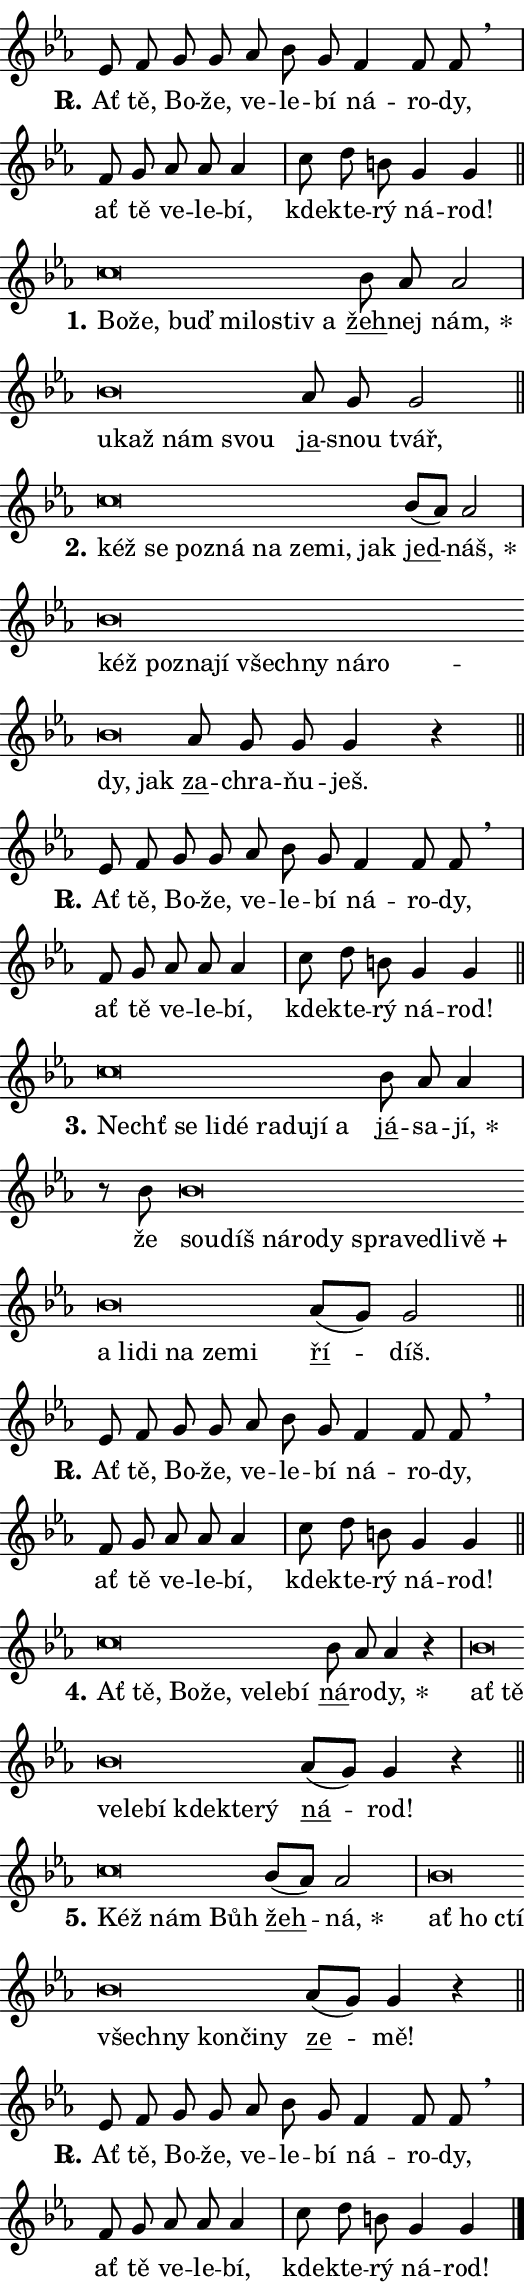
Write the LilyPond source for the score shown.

\version "2.24.0"
\header { tagline = "" }
\paper {
  indent = 0\cm
  top-margin = 0\cm
  right-margin = 0.13\cm % to fit lyric hyphens
  bottom-margin = 0\cm
  left-margin = 0\cm
  paper-width = 9\cm
  page-breaking = #ly:one-page-breaking
  system-system-spacing.basic-distance = #11
  score-system-spacing.basic-distance = #11
  ragged-last = ##f
}


%% Author: Thomas Morley
%% https://lists.gnu.org/archive/html/lilypond-user/2020-05/msg00002.html
#(define (line-position grob)
"Returns position of @var[grob} in current system:
   @code{'start}, if at first time-step
   @code{'end}, if at last time-step
   @code{'middle} otherwise
"
  (let* ((col (ly:item-get-column grob))
         (ln (ly:grob-object col 'left-neighbor))
         (rn (ly:grob-object col 'right-neighbor))
         (col-to-check-left (if (ly:grob? ln) ln col))
         (col-to-check-right (if (ly:grob? rn) rn col))
         (break-dir-left
           (and
             (ly:grob-property col-to-check-left 'non-musical #f)
             (ly:item-break-dir col-to-check-left)))
         (break-dir-right
           (and
             (ly:grob-property col-to-check-right 'non-musical #f)
             (ly:item-break-dir col-to-check-right))))
        (cond ((eqv? 1 break-dir-left) 'start)
              ((eqv? -1 break-dir-right) 'end)
              (else 'middle))))

#(define (tranparent-at-line-position vctor)
  (lambda (grob)
  "Relying on @code{line-position} select the relevant enry from @var{vctor}.
Used to determine transparency,"
    (case (line-position grob)
      ((end) (not (vector-ref vctor 0)))
      ((middle) (not (vector-ref vctor 1)))
      ((start) (not (vector-ref vctor 2))))))

noteHeadBreakVisibility =
#(define-music-function (break-visibility)(vector?)
"Makes @code{NoteHead}s transparent relying on @var{break-visibility}"
#{
  \override NoteHead.transparent =
    #(tranparent-at-line-position break-visibility)
#})

#(define delete-ledgers-for-transparent-note-heads
  (lambda (grob)
    "Reads whether a @code{NoteHead} is transparent.
If so this @code{NoteHead} is removed from @code{'note-heads} from
@var{grob}, which is supposed to be @code{LedgerLineSpanner}.
As a result ledgers are not printed for this @code{NoteHead}"
    (let* ((nhds-array (ly:grob-object grob 'note-heads))
           (nhds-list
             (if (ly:grob-array? nhds-array)
                 (ly:grob-array->list nhds-array)
                 '()))
           ;; Relies on the transparent-property being done before
           ;; Staff.LedgerLineSpanner.after-line-breaking is executed.
           ;; This is fragile ...
           (to-keep
             (remove
               (lambda (nhd)
                 (ly:grob-property nhd 'transparent #f))
               nhds-list)))
      ;; TODO find a better method to iterate over grob-arrays, similiar
      ;; to filter/remove etc for lists
      ;; For now rebuilt from scratch
      (set! (ly:grob-object grob 'note-heads)  '())
      (for-each
        (lambda (nhd)
          (ly:pointer-group-interface::add-grob grob 'note-heads nhd))
        to-keep))))

squashNotes = {
  \override NoteHead.X-extent = #'(-0.2 . 0.2)
  \override NoteHead.Y-extent = #'(-0.75 . 0)
  \override NoteHead.stencil =
    #(lambda (grob)
       (let ((pos (ly:grob-property grob 'staff-position)))
         (begin
           (if (< pos -7) (display "ERROR: Lower brevis then expected\n") (display ""))
           (if (<= pos -6) ly:text-interface::print ly:note-head::print))))
}
unSquashNotes = {
  \revert NoteHead.X-extent
  \revert NoteHead.Y-extent
  \revert NoteHead.stencil
}

hideNotes = \noteHeadBreakVisibility #begin-of-line-visible
unHideNotes = \noteHeadBreakVisibility #all-visible

% work-around for resetting accidentals
% https://lilypond.org/doc/v2.23/Documentation/notation/displaying-rhythms#unmetered-music
cadenzaMeasure = {
  \cadenzaOff
  \partial 1024 s1024
  \cadenzaOn
}

#(define-markup-command (accent layout props text) (markup?)
  "Underline accented syllable"
  (interpret-markup layout props
    #{\markup \override #'(offset . 4.3) \underline { #text }#}))

responsum = \markup \concat {
  "R" \hspace #-1.05 \path #0.1 #'((moveto 0 0.07) (lineto 0.9 0.8)) \hspace #0.05 "."
}

spaceSize = #0.6828661417322834 % exact space size for TeX Gyre Schola

\layout {
  \context {
    \Staff
    \remove "Time_signature_engraver"
    \override LedgerLineSpanner.after-line-breaking = #delete-ledgers-for-transparent-note-heads
  }
  \context {
    \Lyrics {
      \override LyricSpace.minimum-distance = \spaceSize
      \override LyricText.font-name = #"TeX Gyre Schola"
      \override LyricText.font-size = 1
      \override StanzaNumber.font-name = #"TeX Gyre Schola Bold"
      \override StanzaNumber.font-size = 1
    }
  }
  \context {
    \Score 
    \override NoteHead.text =
      #(lambda (grob) 
        (let ((pos (ly:grob-property grob 'staff-position)))
          #{\markup {
            \combine
              \halign #-0.55 \raise #(if (= pos -6) 0 0.5) \override #'(thickness . 2) \draw-line #'(3.2 . 0)
              \musicglyph "noteheads.sM1"
          }#}))
  }
}

% magnetic-lyrics.ily
%
%   written by
%     Jean Abou Samra <jean@abou-samra.fr>
%     Werner Lemberg <wl@gnu.org>
%
%   adapted by
%     Jiri Hon <jiri.hon@gmail.com>
%
% Version 2022-Apr-15

% https://www.mail-archive.com/lilypond-user@gnu.org/msg149350.html

#(define (Left_hyphen_pointer_engraver context)
   "Collect syllable-hyphen-syllable occurrences in lyrics and store
them in properties.  This engraver only looks to the left.  For
example, if the lyrics input is @code{foo -- bar}, it does the
following.

@itemize @bullet
@item
Set the @code{text} property of the @code{LyricHyphen} grob between
@q{foo} and @q{bar} to @code{foo}.

@item
Set the @code{left-hyphen} property of the @code{LyricText} grob with
text @q{foo} to the @code{LyricHyphen} grob between @q{foo} and
@q{bar}.
@end itemize

Use this auxiliary engraver in combination with the
@code{lyric-@/text::@/apply-@/magnetic-@/offset!} hook."
   (let ((hyphen #f)
         (text #f))
     (make-engraver
      (acknowledgers
       ((lyric-syllable-interface engraver grob source-engraver)
        (set! text grob)))
      (end-acknowledgers
       ((lyric-hyphen-interface engraver grob source-engraver)
        ;(when (not (grob::has-interface grob 'lyric-space-interface))
          (set! hyphen grob)));)
      ((stop-translation-timestep engraver)
       (when (and text hyphen)
         (ly:grob-set-object! text 'left-hyphen hyphen))
       (set! text #f)
       (set! hyphen #f)))))

#(define (lyric-text::apply-magnetic-offset! grob)
   "If the space between two syllables is less than the value in
property @code{LyricText@/.details@/.squash-threshold}, move the right
syllable to the left so that it gets concatenated with the left
syllable.

Use this function as a hook for
@code{LyricText@/.after-@/line-@/breaking} if the
@code{Left_@/hyphen_@/pointer_@/engraver} is active."
   (let ((hyphen (ly:grob-object grob 'left-hyphen #f)))
     (when hyphen
       (let ((left-text (ly:spanner-bound hyphen LEFT)))
         (when (grob::has-interface left-text 'lyric-syllable-interface)
           (let* ((common (ly:grob-common-refpoint grob left-text X))
                  (this-x-ext (ly:grob-extent grob common X))
                  (left-x-ext
                   (begin
                     ;; Trigger magnetism for left-text.
                     (ly:grob-property left-text 'after-line-breaking)
                     (ly:grob-extent left-text common X)))
                  ;; `delta` is the gap width between two syllables.
                  (delta (- (interval-start this-x-ext)
                            (interval-end left-x-ext)))
                  (details (ly:grob-property grob 'details))
                  (threshold (assoc-get 'squash-threshold details 0.2)))
             (when (< delta threshold)
               (let* (;; We have to manipulate the input text so that
                      ;; ligatures crossing syllable boundaries are not
                      ;; disabled.  For languages based on the Latin
                      ;; script this is essentially a beautification.
                      ;; However, for non-Western scripts it can be a
                      ;; necessity.
                      (lt (ly:grob-property left-text 'text))
                      (rt (ly:grob-property grob 'text))
                      (is-space (grob::has-interface hyphen 'lyric-space-interface))
                      (space (if is-space " " ""))
                      (extra-delta (if is-space spaceSize 0))
                      ;; Append new syllable.
                      (ltrt-space (if (and (string? lt) (string? rt))
                                (string-append lt space rt)
                                (make-concat-markup (list lt space rt))))
                      ;; Right-align `ltrt` to the right side.
                      (ltrt-space-markup (grob-interpret-markup
                               grob
                               (make-translate-markup
                                (cons (interval-length this-x-ext) 0)
                                (make-right-align-markup ltrt-space)))))
                 (begin
                   ;; Don't print `left-text`.
                   (ly:grob-set-property! left-text 'stencil #f)
                   ;; Set text and stencil (which holds all collected
                   ;; syllables so far) and shift it to the left.
                   (ly:grob-set-property! grob 'text ltrt-space)
                   (ly:grob-set-property! grob 'stencil ltrt-space-markup)
                   (ly:grob-translate-axis! grob (- (- delta extra-delta)) X))))))))))


#(define (lyric-hyphen::displace-bounds-first grob)
   ;; Make very sure this callback isn't triggered too early.
   (let ((left (ly:spanner-bound grob LEFT))
         (right (ly:spanner-bound grob RIGHT)))
     (ly:grob-property left 'after-line-breaking)
     (ly:grob-property right 'after-line-breaking)
     (ly:lyric-hyphen::print grob)))

squashThreshold = #0.4

\layout {
  \context {
    \Lyrics
    \consists #Left_hyphen_pointer_engraver
    \override LyricText.after-line-breaking =
      #lyric-text::apply-magnetic-offset!
    \override LyricHyphen.stencil = #lyric-hyphen::displace-bounds-first
    \override LyricText.details.squash-threshold = \squashThreshold
    \override LyricHyphen.minimum-distance = 0
    \override LyricHyphen.minimum-length = \squashThreshold
  }
}

squashText = \override LyricText.details.squash-threshold = 9999
unSquashText = \override LyricText.details.squash-threshold = \squashThreshold

leftText = \override LyricText.self-alignment-X = #LEFT
unLeftText = \revert LyricText.self-alignment-X

starOffset = #(lambda (grob) 
                (let ((x_offset (ly:self-alignment-interface::aligned-on-x-parent grob)))
                  (if (= x_offset 0) 0 (+ x_offset 1.2))))

star = #(define-music-function (syllable)(string?)
"Append star separator at the end of a syllable"
#{
  \once \override LyricText.X-offset = #starOffset
  \lyricmode { \markup {
    #syllable
    \override #'((font-name . "TeX Gyre Schola Bold")) \hspace #0.2 \lower #0.65 \larger "*"
  } }
#})

starAccent = #(define-music-function (syllable)(string?)
"Append star separator at the end of a syllable and make accent"
#{
  \once \override LyricText.X-offset = #starOffset
  \lyricmode { \markup {
    \accent #syllable
    \override #'((font-name . "TeX Gyre Schola Bold")) \hspace #0.2 \lower #0.65 \larger "*"
  } }
#})

breath = #(define-music-function (syllable)(string?)
"Append breathing indicator at the end of a syllable"
#{
  \lyricmode { \markup { #syllable "+" } }
#})

optionalBreath = #(define-music-function (syllable)(string?)
"Append optional breathing indicator at the end of a syllable"
#{
  \lyricmode { \markup { #syllable "(+)" } }
#})


\score {
    <<
        \new Voice = "melody" { \cadenzaOn \key es \major \relative { es'8 f g g as bes g \bar "" f4 f8 f \breathe \cadenzaMeasure \bar "|" f g as as as4 \cadenzaMeasure \bar "|" c8 d b g4 g \cadenzaMeasure \bar "||" \break } }
        \new Lyrics \lyricsto "melody" { \lyricmode { \set stanza = \responsum
Ať tě, Bo -- že, ve -- le -- bí ná -- ro -- dy, ať tě ve -- le -- bí, kde -- kte -- rý ná -- rod! } }
    >>
    \layout {}
}

\score {
    <<
        \new Voice = "melody" { \cadenzaOn \key es \major \relative { \squashNotes c''\breve*1/16 \hideNotes \breve*1/16 \bar "" \breve*1/16 \bar "" \breve*1/16 \bar "" \breve*1/16 \bar "" \breve*1/16 \breve*1/16 \bar "" \unHideNotes \unSquashNotes \bar "" bes8 as as2 \cadenzaMeasure \bar "|" \squashNotes bes\breve*1/16 \hideNotes \breve*1/16 \bar "" \breve*1/16 \breve*1/16 \bar "" \unHideNotes \unSquashNotes \bar "" as8 g g2 \cadenzaMeasure \bar "||" \break } }
        \new Lyrics \lyricsto "melody" { \lyricmode { \set stanza = "1."
\leftText Bo -- \squashText že, buď mi -- lo -- stiv a \unLeftText \unSquashText \markup \accent žeh -- nej \star nám, \leftText u -- \squashText kaž nám svou \unLeftText \unSquashText \markup \accent ja -- snou tvář, } }
    >>
    \layout {}
}

\score {
    <<
        \new Voice = "melody" { \cadenzaOn \key es \major \relative { \squashNotes c''\breve*1/16 \hideNotes \breve*1/16 \bar "" \breve*1/16 \bar "" \breve*1/16 \bar "" \breve*1/16 \bar "" \breve*1/16 \bar "" \breve*1/16 \breve*1/16 \bar "" \unHideNotes \unSquashNotes \bar "" bes8[( as)] as2 \cadenzaMeasure \bar "|" \squashNotes bes\breve*1/16 \hideNotes \breve*1/16 \bar "" \breve*1/16 \bar "" \breve*1/16 \bar "" \breve*1/16 \bar "" \breve*1/16 \bar "" \breve*1/16 \bar "" \breve*1/16 \bar "" \breve*1/16 \breve*1/16 \bar "" \unHideNotes \unSquashNotes \bar "" as8 g g g4 r \cadenzaMeasure \bar "||" \break } }
        \new Lyrics \lyricsto "melody" { \lyricmode { \set stanza = "2."
\leftText kéž \squashText se po -- zná na ze -- mi, jak \unLeftText \unSquashText \markup \accent jed -- \star náš, \leftText kéž \squashText po -- zna -- jí všech -- ny ná -- ro -- dy, jak \unLeftText \unSquashText \markup \accent za -- chra -- ňu -- ješ. } }
    >>
    \layout {}
}

\score {
    <<
        \new Voice = "melody" { \cadenzaOn \key es \major \relative { es'8 f g g as bes g \bar "" f4 f8 f \breathe \cadenzaMeasure \bar "|" f g as as as4 \cadenzaMeasure \bar "|" c8 d b g4 g \cadenzaMeasure \bar "||" \break } }
        \new Lyrics \lyricsto "melody" { \lyricmode { \set stanza = \responsum
Ať tě, Bo -- že, ve -- le -- bí ná -- ro -- dy, ať tě ve -- le -- bí, kde -- kte -- rý ná -- rod! } }
    >>
    \layout {}
}

\score {
    <<
        \new Voice = "melody" { \cadenzaOn \key es \major \relative { \squashNotes c''\breve*1/16 \hideNotes \breve*1/16 \bar "" \breve*1/16 \bar "" \breve*1/16 \bar "" \breve*1/16 \bar "" \breve*1/16 \bar "" \breve*1/16 \breve*1/16 \bar "" \unHideNotes \unSquashNotes \bar "" bes8 as as4 \cadenzaMeasure \bar "|" r8 bes8 \squashNotes bes\breve*1/16 \hideNotes \breve*1/16 \bar "" \breve*1/16 \bar "" \breve*1/16 \bar "" \breve*1/16 \bar "" \breve*1/16 \bar "" \breve*1/16 \bar "" \breve*1/16 \bar "" \breve*1/16 \bar "" \breve*1/16 \bar "" \breve*1/16 \bar "" \breve*1/16 \bar "" \breve*1/16 \bar "" \breve*1/16 \breve*1/16 \bar "" \unHideNotes \unSquashNotes \bar "" as8[( g)] g2 \cadenzaMeasure \bar "||" \break } }
        \new Lyrics \lyricsto "melody" { \lyricmode { \set stanza = "3."
\leftText Nechť \squashText se li -- dé ra -- du -- jí a \unLeftText \unSquashText \markup \accent já -- sa -- \star jí, že \leftText sou -- \squashText díš ná -- ro -- dy spra -- ve -- dli -- \breath "vě" a li -- di na ze -- mi \unLeftText \unSquashText \markup \accent ří -- díš. } }
    >>
    \layout {}
}

\score {
    <<
        \new Voice = "melody" { \cadenzaOn \key es \major \relative { es'8 f g g as bes g \bar "" f4 f8 f \breathe \cadenzaMeasure \bar "|" f g as as as4 \cadenzaMeasure \bar "|" c8 d b g4 g \cadenzaMeasure \bar "||" \break } }
        \new Lyrics \lyricsto "melody" { \lyricmode { \set stanza = \responsum
Ať tě, Bo -- že, ve -- le -- bí ná -- ro -- dy, ať tě ve -- le -- bí, kde -- kte -- rý ná -- rod! } }
    >>
    \layout {}
}

\score {
    <<
        \new Voice = "melody" { \cadenzaOn \key es \major \relative { \squashNotes c''\breve*1/16 \hideNotes \breve*1/16 \bar "" \breve*1/16 \bar "" \breve*1/16 \bar "" \breve*1/16 \bar "" \breve*1/16 \breve*1/16 \bar "" \unHideNotes \unSquashNotes \bar "" bes8 as as4 r \cadenzaMeasure \bar "|" \squashNotes bes\breve*1/16 \hideNotes \breve*1/16 \bar "" \breve*1/16 \bar "" \breve*1/16 \bar "" \breve*1/16 \bar "" \breve*1/16 \bar "" \breve*1/16 \breve*1/16 \bar "" \unHideNotes \unSquashNotes \bar "" as8[( g)] g4 r \cadenzaMeasure \bar "||" \break } }
        \new Lyrics \lyricsto "melody" { \lyricmode { \set stanza = "4."
\leftText Ať \squashText tě, Bo -- že, ve -- le -- bí \unLeftText \unSquashText \markup \accent ná -- ro -- \star dy, \leftText ať \squashText tě ve -- le -- bí kde -- kte -- rý \unLeftText \unSquashText \markup \accent ná -- rod! } }
    >>
    \layout {}
}

\score {
    <<
        \new Voice = "melody" { \cadenzaOn \key es \major \relative { \squashNotes c''\breve*1/16 \hideNotes \breve*1/16 \breve*1/16 \bar "" \unHideNotes \unSquashNotes \bar "" bes8[( as)] as2 \cadenzaMeasure \bar "|" \squashNotes bes\breve*1/16 \hideNotes \breve*1/16 \bar "" \breve*1/16 \bar "" \breve*1/16 \bar "" \breve*1/16 \bar "" \breve*1/16 \bar "" \breve*1/16 \breve*1/16 \bar "" \unHideNotes \unSquashNotes \bar "" as8[( g)] g4 r \cadenzaMeasure \bar "||" \break } }
        \new Lyrics \lyricsto "melody" { \lyricmode { \set stanza = "5."
\leftText Kéž \squashText nám Bůh \unLeftText \unSquashText \markup \accent žeh -- \star ná, \leftText ať \squashText ho ctí všech -- ny kon -- či -- ny \unLeftText \unSquashText \markup \accent ze -- mě! } }
    >>
    \layout {}
}

\score {
    <<
        \new Voice = "melody" { \cadenzaOn \key es \major \relative { es'8 f g g as bes g \bar "" f4 f8 f \breathe \cadenzaMeasure \bar "|" f g as as as4 \cadenzaMeasure \bar "|" c8 d b g4 g \cadenzaMeasure \bar "||" \break } \bar "|." }
        \new Lyrics \lyricsto "melody" { \lyricmode { \set stanza = \responsum
Ať tě, Bo -- že, ve -- le -- bí ná -- ro -- dy, ať tě ve -- le -- bí, kde -- kte -- rý ná -- rod! } }
    >>
    \layout {}
}
